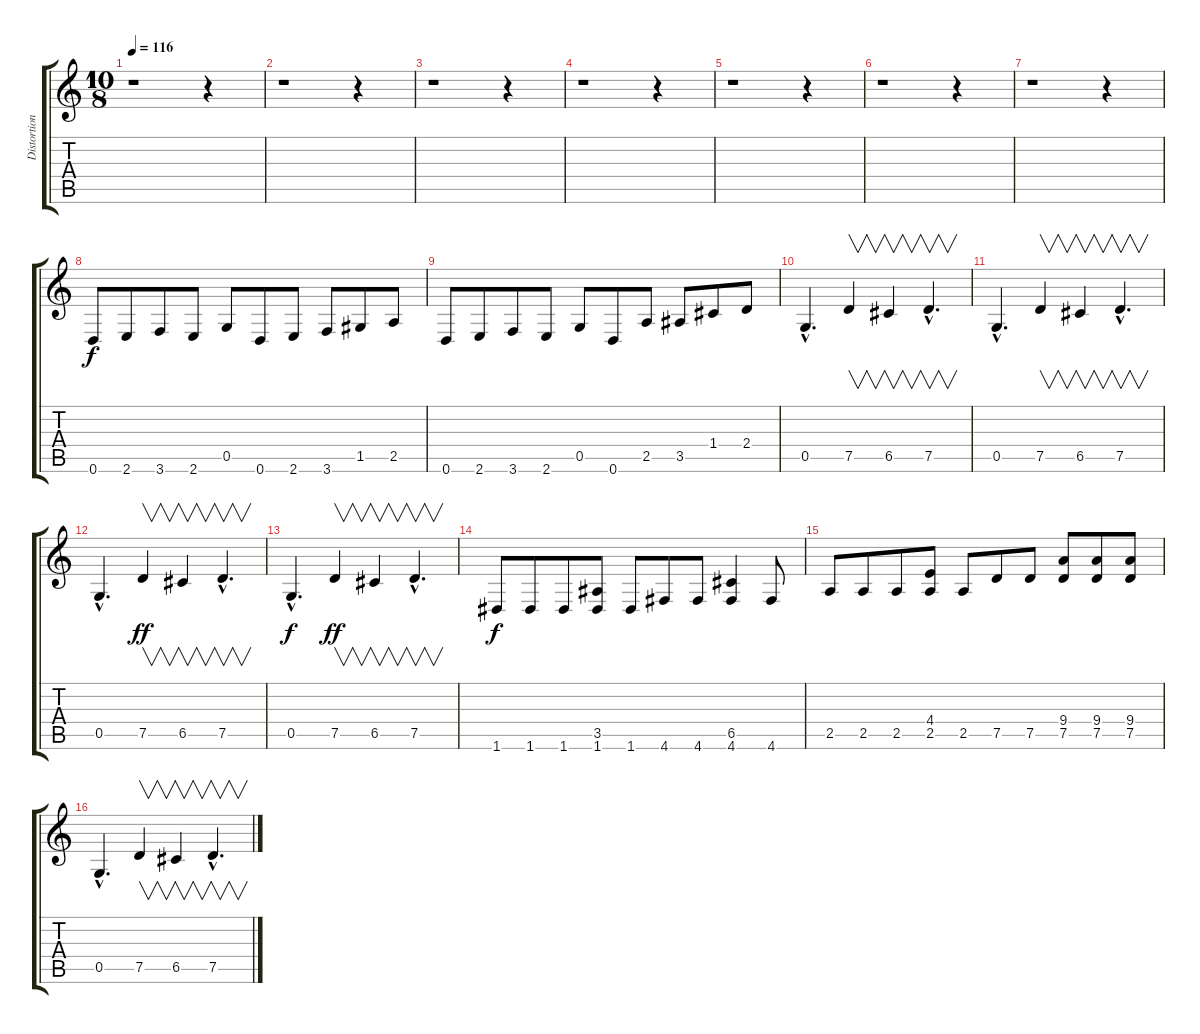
\track ("Distortion Guitar" "Distortion") {instrument distortionguitar}
\staff {score tabs}
\tuning (D4 A3 F3 C3 G2 D2) {hide}
\ts (10 8)
\tempo 116
\clef g2
\ks c
r.1{dy f} r.4 |
r.1 r.4 |
r.1 r.4 |
r.1 r.4 |
r.1 r.4 |
r.1 r.4 |
r.1 r.4 |
0.6.8{volume 12} 2.6.8 3.6.8 2.6.8 0.5.8 0.6.8 2.6.8 3.6.8 1.5.8 2.5.8 |
0.6.8 2.6.8 3.6.8 2.6.8 0.5.8 0.6.8 2.5.8 3.5.8 1.4.8 2.4.8 |
0.5{hac}.4{d} 7.5.4{v} 6.5.4{v} 7.5{hac}.4{v d} |
0.5{hac}.4{d} 7.5.4{v} 6.5.4{v} 7.5{hac}.4{v d} |
0.5{hac}.4{d} 7.5.4{v dy ff} 6.5.4{v} 7.5{hac}.4{v d} |
0.5{hac}.4{d dy f} 7.5.4{v dy ff} 6.5.4{v} 7.5{hac}.4{v d} |
1.6.8{dy f} 1.6.8 1.6.8 (3.5 1.6).8 1.6.8 4.6.8 4.6.8 (6.5 4.6).4 4.6.8 |
2.5.8 2.5.8 2.5.8 (4.4 2.5).8 2.5.8 7.5.8 7.5.8 (9.4 7.5).8 (9.4 7.5).8 (9.4 7.5).8 |
0.5{hac}.4{d} 7.5.4{v} 6.5.4{v} 7.5{hac}.4{v d}
